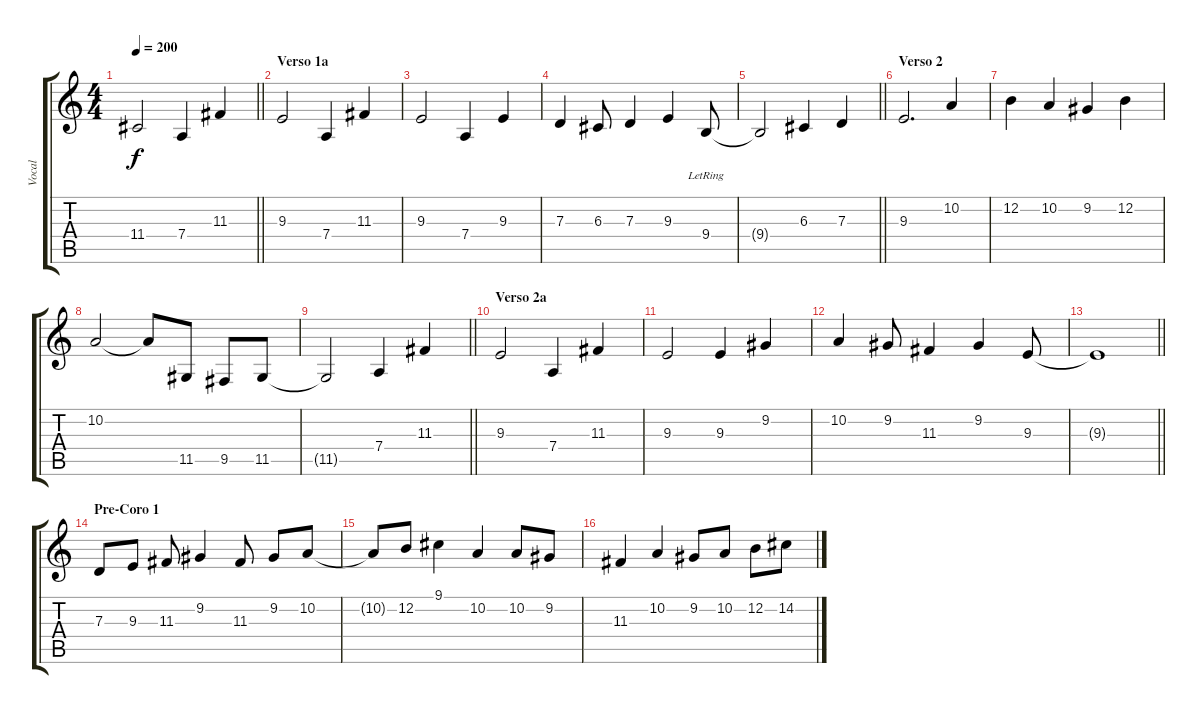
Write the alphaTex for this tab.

\track ("Vocal" "Vocal") {instrument violin}
\staff {score tabs}
\tuning (E4 B3 G3 D3 A2 E2) {hide}
\ts (4 4)
\tempo 200
\clef g2
\barLineRight lightlight
\ks c
11.4{t}.2{dy f} 7.4.4 11.3.4 |
\section ("" "Verso 1a")
9.3.2 7.4.4 11.3.4 |
9.3.2 7.4.4 9.3.4 |
7.3.4 6.3.8 7.3.4 9.3.4 9.4{lr}.8 |
\barLineRight lightlight
9.4{t}.2 6.3.4 7.3.4 |
\section ("" "Verso 2")
9.3.2{d} 10.2.4 |
12.2.4 10.2.4 9.2.4 12.2.4 |
10.2.2 10.2{t}.8 11.5.8 9.5.8 11.5.8 |
\barLineRight lightlight
11.5{t}.2 7.4.4 11.3.4 |
\section ("" "Verso 2a")
9.3.2 7.4.4 11.3.4 |
9.3.2 9.3.4 9.2.4 |
10.2.4 9.2.8 11.3.4 9.2.4 9.3.8 |
\barLineRight lightlight
9.3{t}.1 |
\section ("" "Pre-Coro 1")
7.3.8 9.3.8 11.3.8 9.2.4 11.3.8 9.2.8 10.2.8 |
10.2{t}.8 12.2.8 9.1.4 10.2.4 10.2.8 9.2.8 |
11.3.4 10.2.4 9.2.8 10.2.8 12.2.8 14.2.8
